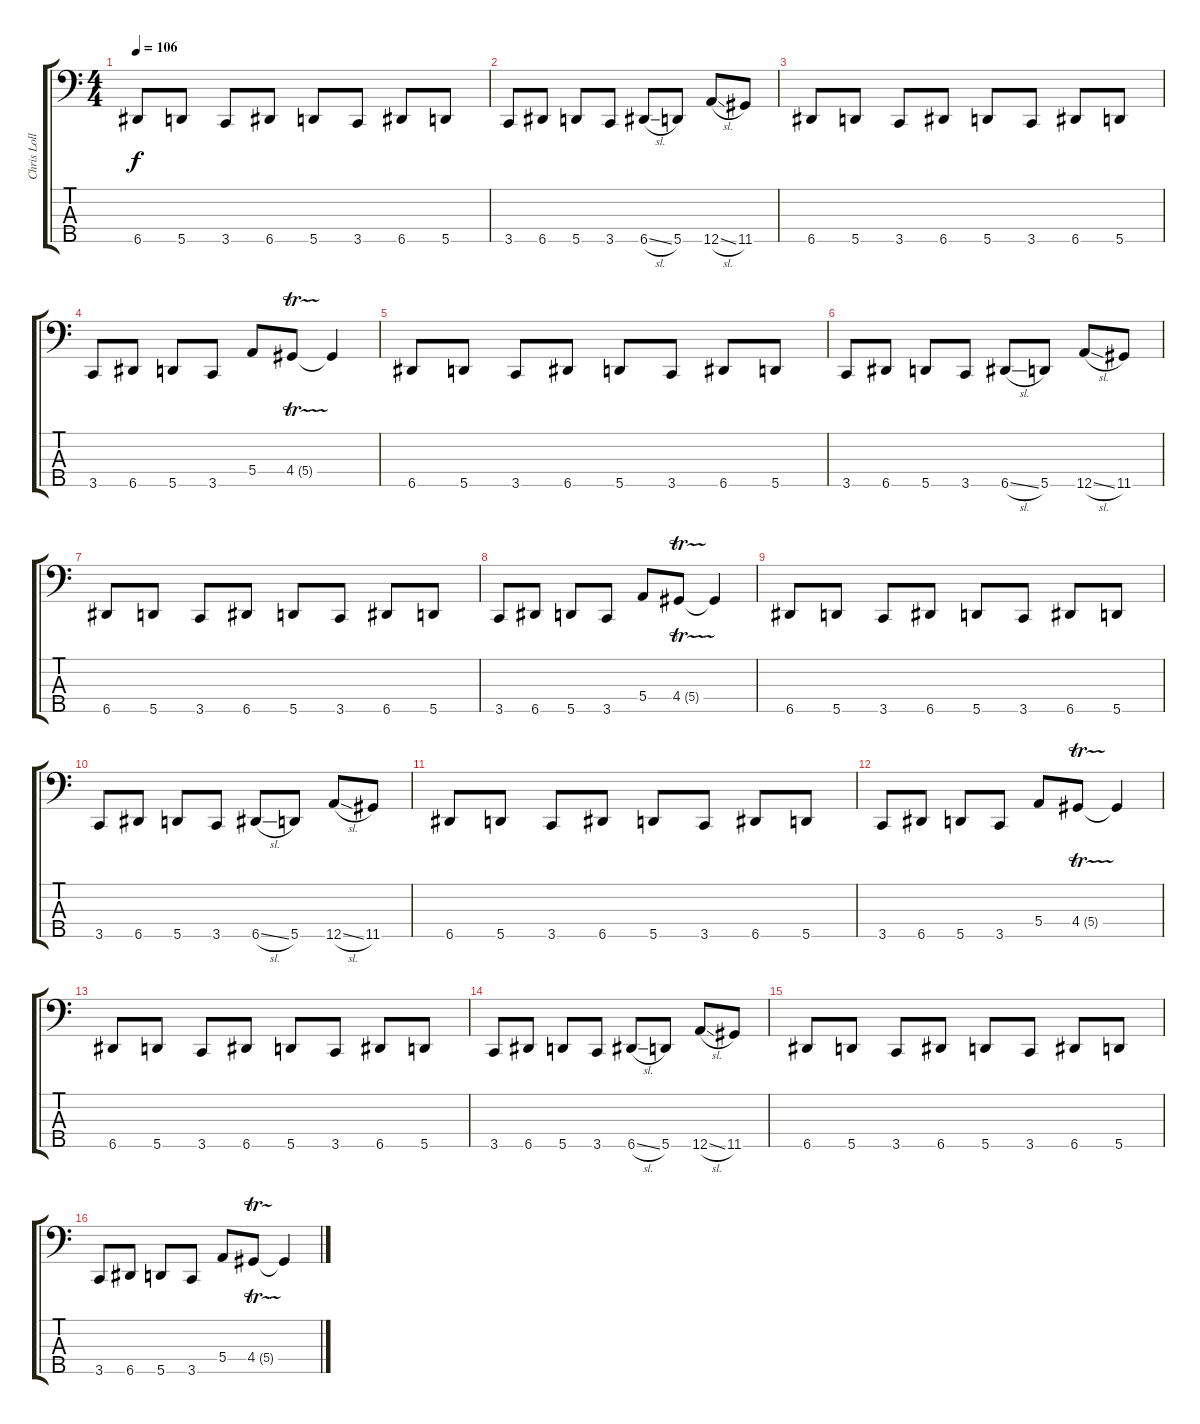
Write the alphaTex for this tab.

\track ("Chris Lollis" "Chris Loll") {instrument electricbassfinger}
\staff {score tabs}
\tuning (G2 D2 A1 E1 A0) {hide}
\ts (4 4)
\tempo 106
\clef f4
\ks c
6.5.8{dy f} 5.5.8 3.5.8 6.5.8 5.5.8 3.5.8 6.5.8 5.5.8 |
3.5.8 6.5.8 5.5.8 3.5.8 6.5{sl}.8 5.5.8 12.5{sl}.8 11.5.8 |
6.5.8 5.5.8 3.5.8 6.5.8 5.5.8 3.5.8 6.5.8 5.5.8 |
3.5.8 6.5.8 5.5.8 3.5.8 5.4.8 4.4{tr (5 16)}.8 4.4{t}.4 |
6.5.8 5.5.8 3.5.8 6.5.8 5.5.8 3.5.8 6.5.8 5.5.8 |
3.5.8 6.5.8 5.5.8 3.5.8 6.5{sl}.8 5.5.8 12.5{sl}.8 11.5.8 |
6.5.8 5.5.8 3.5.8 6.5.8 5.5.8 3.5.8 6.5.8 5.5.8 |
3.5.8 6.5.8 5.5.8 3.5.8 5.4.8 4.4{tr (5 16)}.8 4.4{t}.4 |
6.5.8 5.5.8 3.5.8 6.5.8 5.5.8 3.5.8 6.5.8 5.5.8 |
3.5.8 6.5.8 5.5.8 3.5.8 6.5{sl}.8 5.5.8 12.5{sl}.8 11.5.8 |
6.5.8 5.5.8 3.5.8 6.5.8 5.5.8 3.5.8 6.5.8 5.5.8 |
3.5.8 6.5.8 5.5.8 3.5.8 5.4.8 4.4{tr (5 16)}.8 4.4{t}.4 |
6.5.8 5.5.8 3.5.8 6.5.8 5.5.8 3.5.8 6.5.8 5.5.8 |
3.5.8 6.5.8 5.5.8 3.5.8 6.5{sl}.8 5.5.8 12.5{sl}.8 11.5.8 |
6.5.8 5.5.8 3.5.8 6.5.8 5.5.8 3.5.8 6.5.8 5.5.8 |
3.5.8 6.5.8 5.5.8 3.5.8 5.4.8 4.4{tr (5 16)}.8 4.4{t}.4
